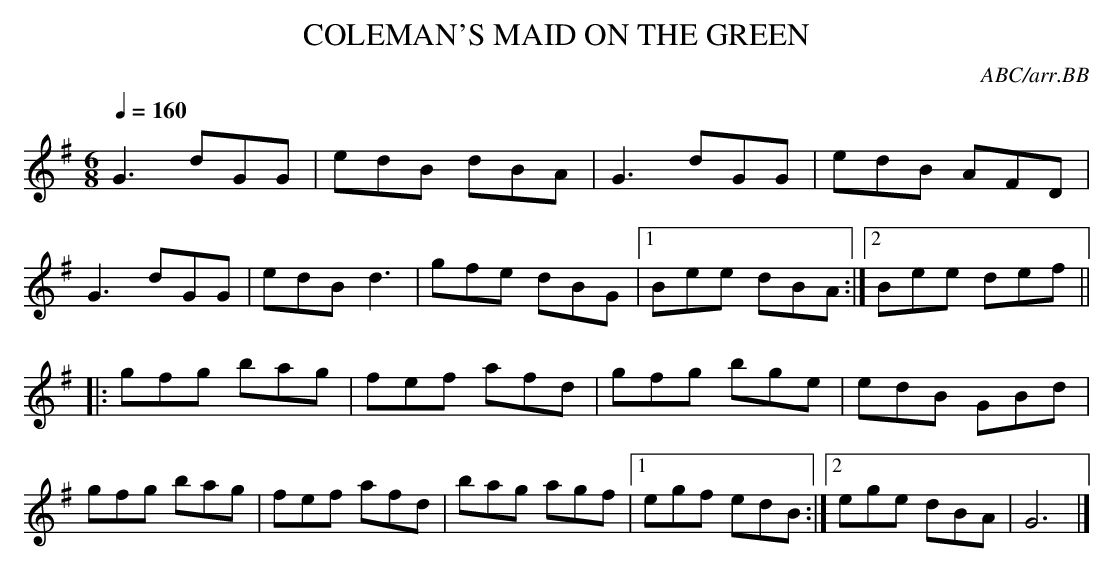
X:1
T:COLEMAN'S MAID ON THE GREEN
C:ABC/arr.BB
Q:1/4=160
M:6/8
K:G
G3 dGG|edB dBA|G3 dGG|edB AFD|
G3 dGG|edB d3|gfe dBG|1 Bee dBA:|2 Bee def||
|:gfg bag|fef afd|gfg bge|edB GBd|
gfg bag|fef afd|bag agf|1 egf edB:|\
[2 ege dBA|G6|]
